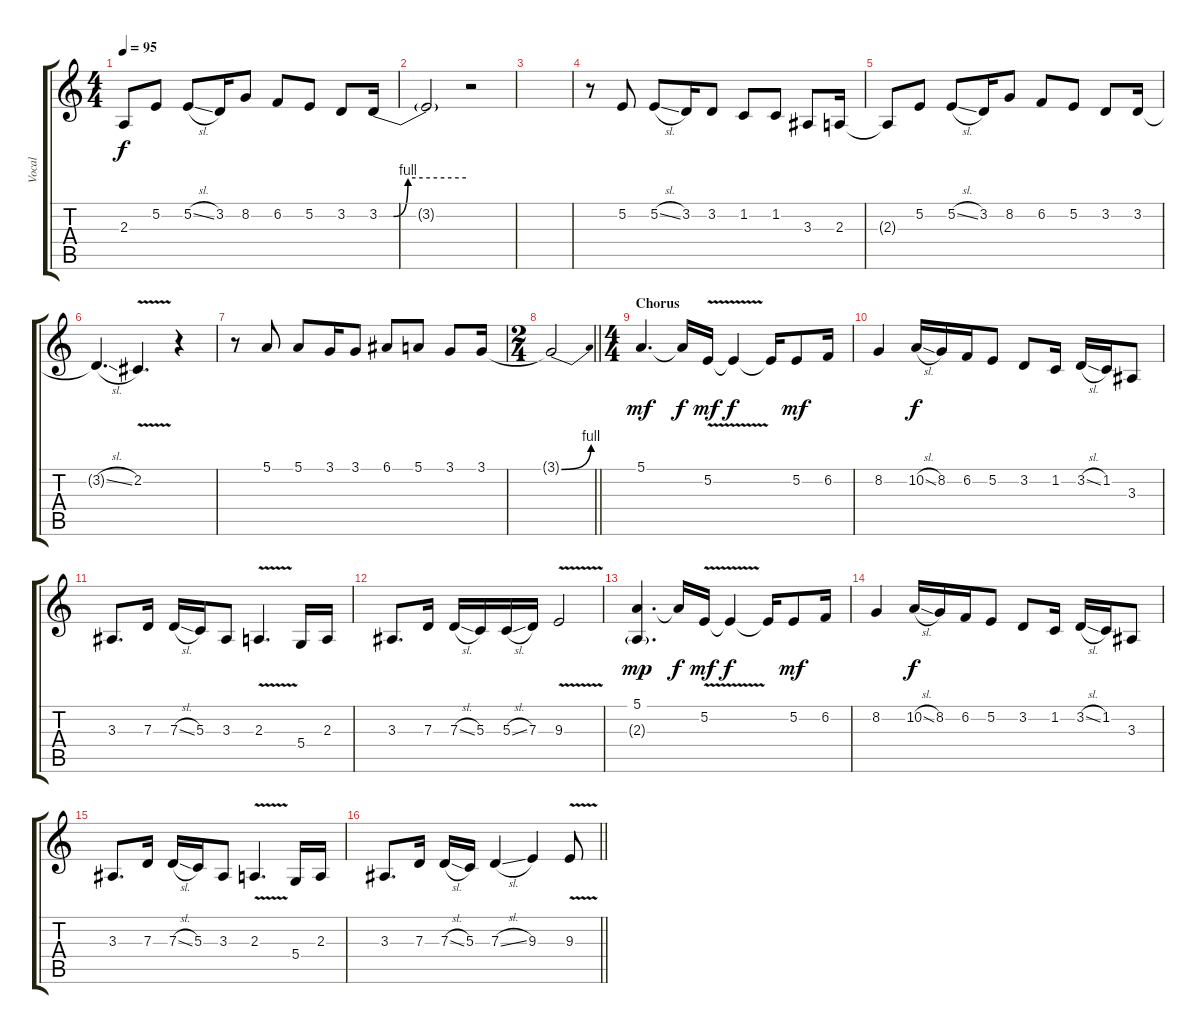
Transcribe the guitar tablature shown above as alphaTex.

\track ("Vocal" "Vocal") {instrument lead2sawtooth}
\staff {score tabs}
\tuning (E4 B3 G3 D3 A2 E2) {hide}
\ts (4 4)
\tempo 95
\clef g2
\ks c
2.3{t}.8{dy f} 5.2.8 5.2{sl}.8 3.2.16 8.2.8 6.2.8 5.2.8 3.2.8 3.2{be (custom 0 0 10 0 20 4 60 4)}.16 |
3.2{t}.2 r.2 |
|
r.8 5.2.8 5.2{sl}.8 3.2.16 3.2.8 1.2.8 1.2.8 3.3.8 2.3.16 |
2.3{t}.8 5.2.8 5.2{sl}.8 3.2.16 8.2.8 6.2.8 5.2.8 3.2.8 3.2.16 |
3.2{sl t}.4{d} 2.2{v}.4{d} r.4 |
r.8 5.1.8 5.1.8 3.1.16 3.1.8 6.1.8 5.1.8 3.1.8 3.1.16 |
\ts (2 4)
\barLineRight lightlight
3.1{be (bend 0 0 60 4) t}.2 |
\ts (4 4)
\section ("" "Chorus")
5.1.4{d dy mf} 5.1{t}.16{dy f} 5.2{v}.16{dy mf} 5.2{t}.4{dy f} 5.2{t}.16 5.2.8{dy mf} 6.2.16 |
8.2.4 10.2{sl}.16{dy f} 8.2.16 6.2.16 5.2.8 3.2.8 1.2.16 3.2{sl}.16 1.2.16 3.3.8 |
3.3.8{d} 7.3.16 7.3{sl}.16 5.3.16 3.3.8 2.3{v}.4{d} 5.4.16 2.3.16 |
3.3.8{d} 7.3.16 7.3{sl}.16 5.3.16 5.3{sl}.16 7.3.16 9.3{v}.2 |
(5.1 2.3{g}).4{d dy mp} 5.1{t}.16{dy f} 5.2{v}.16{dy mf} 5.2{t}.4{dy f} 5.2{t}.16 5.2.8{dy mf} 6.2.16 |
8.2.4 10.2{sl}.16{dy f} 8.2.16 6.2.16 5.2.8 3.2.8 1.2.16 3.2{sl}.16 1.2.16 3.3.8 |
3.3.8{d} 7.3.16 7.3{sl}.16 5.3.16 3.3.8 2.3{v}.4{d} 5.4.16 2.3.16 |
\barLineRight lightlight
3.3.8{d} 7.3.16 7.3{sl}.16 5.3.16 7.3{sl}.4 9.3.4 9.3{v sl}.8
